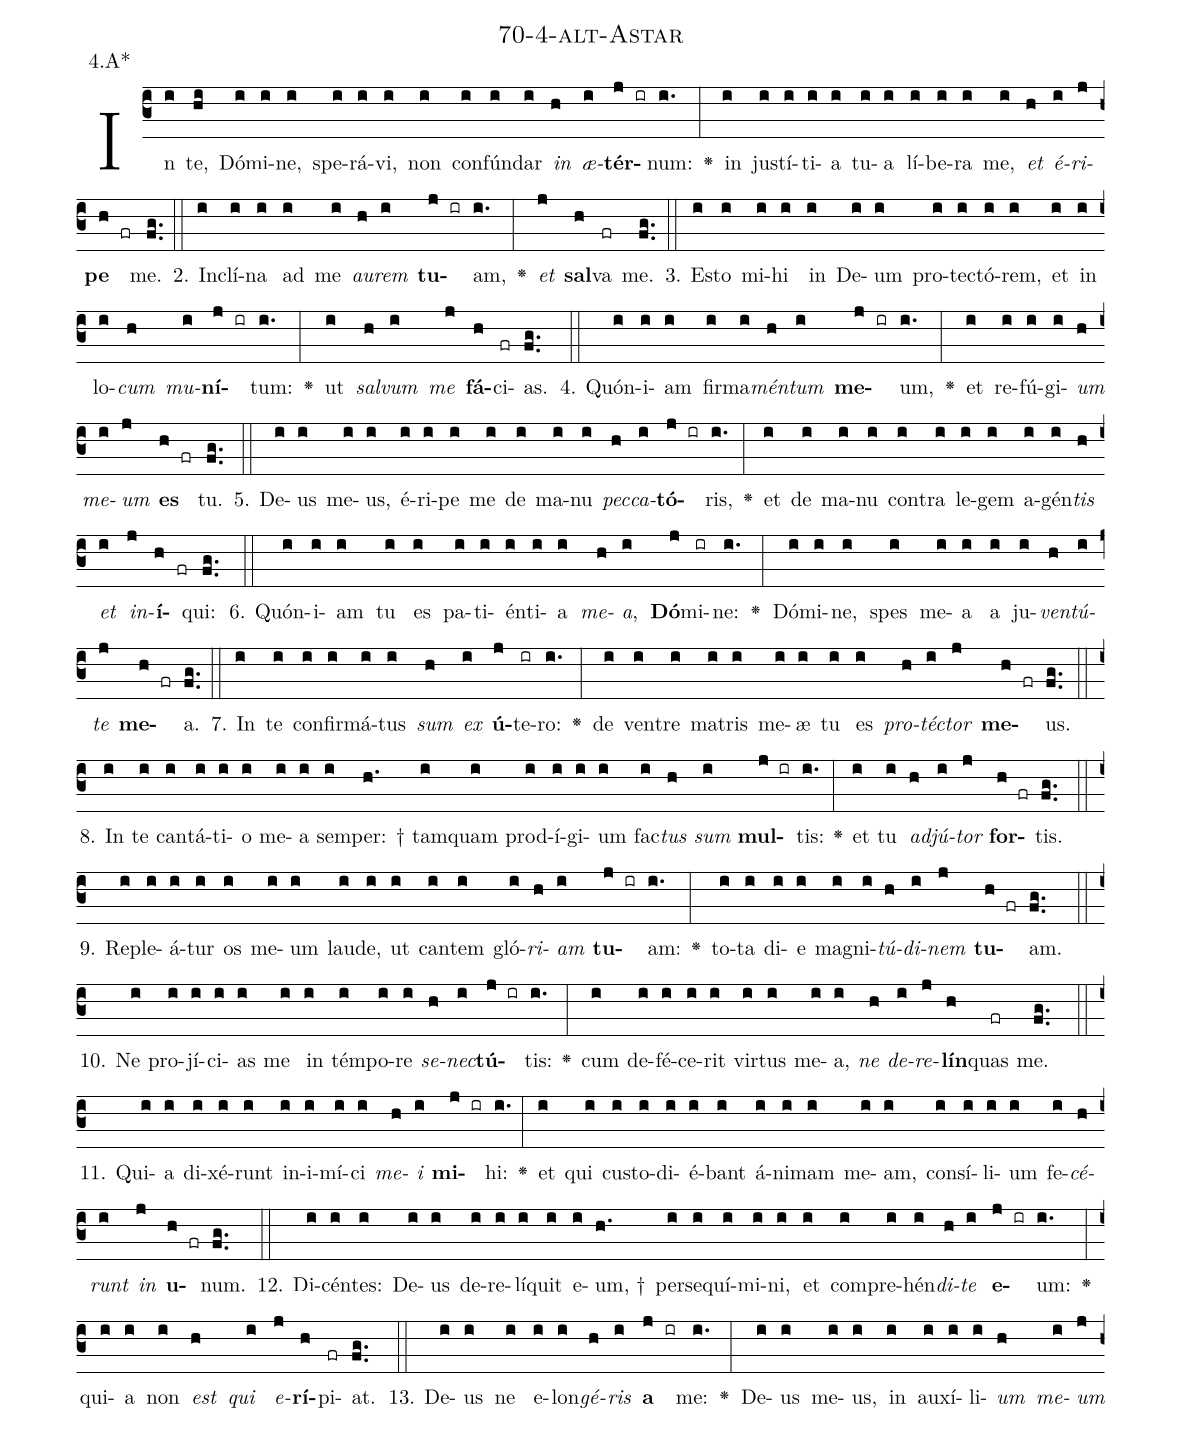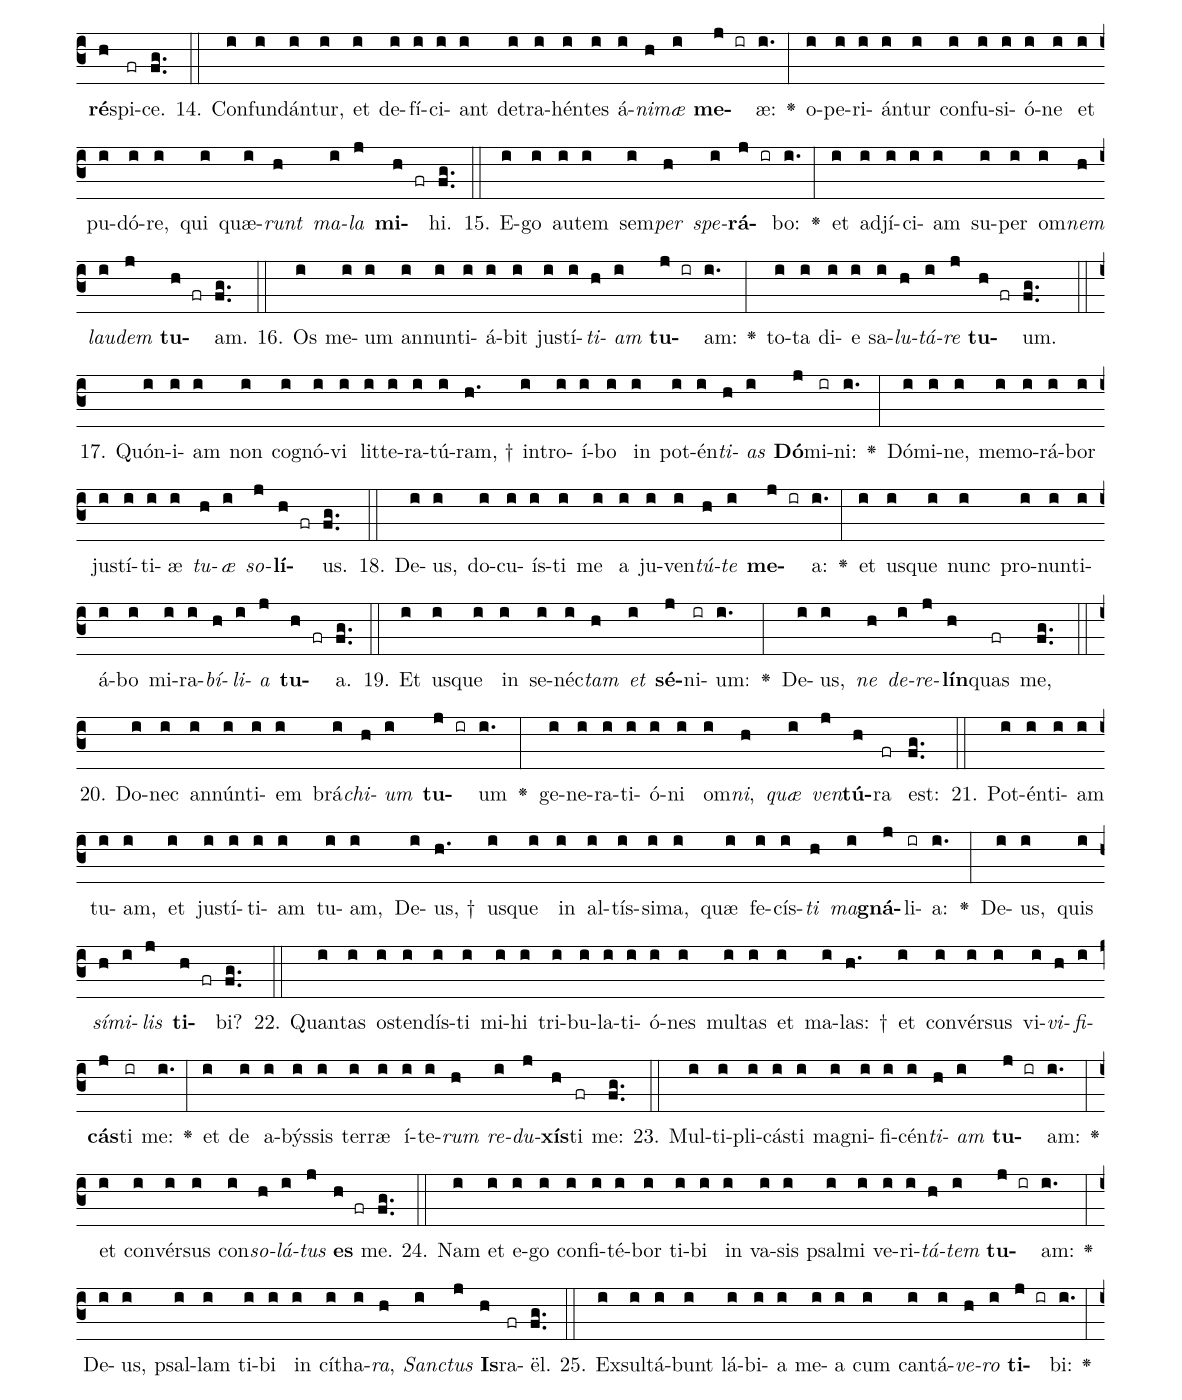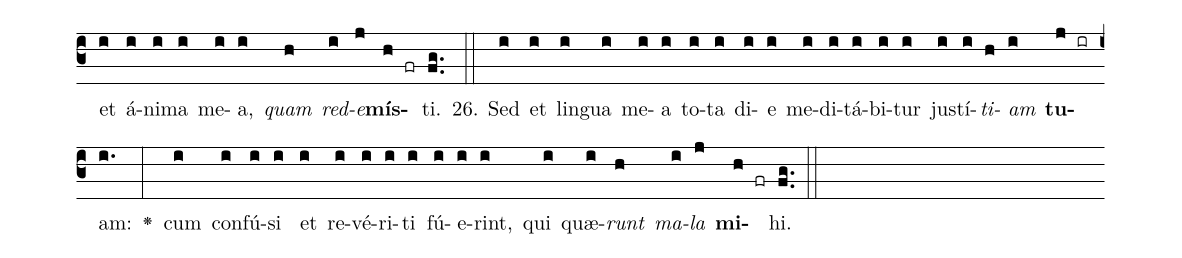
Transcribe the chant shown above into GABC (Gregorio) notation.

name: 70-4-alt-Astar;
annotation: 4.A*;
%%
(c3)In(i) te,(hi) Dó(i)mi(i)ne,(i) spe(i)rá(i)vi,(i) non(i) con(i)fún(i)dar(i) <i>in</i>(h) <i>æ</i>(i)<b>tér</b>(j ir)num:(i.) <v>\greheightstar</v>(:) in(i) jus(i)tí(i)ti(i)a(i) tu(i)a(i) lí(i)be(i)ra(i) me,(i) <i>et</i>(h) <i>é</i>(i)<i>ri</i>(j)<b>pe</b>(h fr) me.(fg..) (::)
2. In(i)clí(i)na(i) ad(i) me(i) <i>au</i>(h)<i>rem</i>(i) <b>tu</b>(j ir)am,(i.) <v>\greheightstar</v>(:) <i>et</i>(j) <b>sal</b>(h)va(fr) me.(fg..) (::)
3. Es(i)to(i) mi(i)hi(i) in(i) De(i)um(i) pro(i)tec(i)tó(i)rem,(i) et(i) in(i) lo(i)<i>cum</i>(h) <i>mu</i>(i)<b>ní</b>(j ir)tum:(i.) <v>\greheightstar</v>(:) ut(i) <i>sal</i>(h)<i>vum</i>(i) <i>me</i>(j) <b>fá</b>(h)ci(fr)as.(fg..) (::)
4. Quón(i)i(i)am(i) fir(i)ma(i)<i>mén</i>(h)<i>tum</i>(i) <b>me</b>(j ir)um,(i.) <v>\greheightstar</v>(:) et(i) re(i)fú(i)gi(i)<i>um</i>(h) <i>me</i>(i)<i>um</i>(j) <b>es</b>(h fr) tu.(fg..) (::)
5. De(i)us(i) me(i)us,(i) é(i)ri(i)pe(i) me(i) de(i) ma(i)nu(i) <i>pec</i>(h)<i>ca</i>(i)<b>tó</b>(j ir)ris,(i.) <v>\greheightstar</v>(:) et(i) de(i) ma(i)nu(i) con(i)tra(i) le(i)gem(i) a(i)gén(i)<i>tis</i>(h) <i>et</i>(i) <i>in</i>(j)<b>í</b>(h fr)qui:(fg..) (::)
6. Quón(i)i(i)am(i) tu(i) es(i) pa(i)ti(i)én(i)ti(i)a(i) <i>me</i>(h)<i>a</i>,(i) <b>Dó</b>(j)mi(ir)ne:(i.) <v>\greheightstar</v>(:) Dó(i)mi(i)ne,(i) spes(i) me(i)a(i) a(i) ju(i)<i>ven</i>(h)<i>tú</i>(i)<i>te</i>(j) <b>me</b>(h fr)a.(fg..) (::)
7. In(i) te(i) con(i)fir(i)má(i)tus(i) <i>sum</i>(h) <i>ex</i>(i) <b>ú</b>(j)te(ir)ro:(i.) <v>\greheightstar</v>(:) de(i) ven(i)tre(i) ma(i)tris(i) me(i)æ(i) tu(i) es(i) <i>pro</i>(h)<i>téc</i>(i)<i>tor</i>(j) <b>me</b>(h fr)us.(fg..) (::)
8. In(i) te(i) can(i)tá(i)ti(i)o(i) me(i)a(i) sem(i)per: †(h.) tam(i)quam(i) prod(i)í(i)gi(i)um(i) fac(i)<i>tus</i>(h) <i>sum</i>(i) <b>mul</b>(j ir)tis:(i.) <v>\greheightstar</v>(:) et(i) tu(i) <i>ad</i>(h)<i>jú</i>(i)<i>tor</i>(j) <b>for</b>(h fr)tis.(fg..) (::)
9. Re(i)ple(i)á(i)tur(i) os(i) me(i)um(i) lau(i)de,(i) ut(i) can(i)tem(i) gló(i)<i>ri</i>(h)<i>am</i>(i) <b>tu</b>(j ir)am:(i.) <v>\greheightstar</v>(:) to(i)ta(i) di(i)e(i) ma(i)gni(i)<i>tú</i>(h)<i>di</i>(i)<i>nem</i>(j) <b>tu</b>(h fr)am.(fg..) (::)
10. Ne(i) pro(i)jí(i)ci(i)as(i) me(i) in(i) tém(i)po(i)re(i) <i>se</i>(h)<i>nec</i>(i)<b>tú</b>(j ir)tis:(i.) <v>\greheightstar</v>(:) cum(i) de(i)fé(i)ce(i)rit(i) vir(i)tus(i) me(i)a,(i) <i>ne</i>(h) <i>de</i>(i)<i>re</i>(j)<b>lín</b>(h)quas(fr) me.(fg..) (::)
11. Qui(i)a(i) di(i)xé(i)runt(i) in(i)i(i)mí(i)ci(i) <i>me</i>(h)<i>i</i>(i) <b>mi</b>(j ir)hi:(i.) <v>\greheightstar</v>(:) et(i) qui(i) cus(i)to(i)di(i)é(i)bant(i) á(i)ni(i)mam(i) me(i)am,(i) con(i)sí(i)li(i)um(i) fe(i)<i>cé</i>(h)<i>runt</i>(i) <i>in</i>(j) <b>u</b>(h fr)num.(fg..) (::)
12. Di(i)cén(i)tes:(i) De(i)us(i) de(i)re(i)lí(i)quit(i) e(i)um, †(h.) per(i)se(i)quí(i)mi(i)ni,(i) et(i) com(i)pre(i)hén(i)<i>di</i>(h)<i>te</i>(i) <b>e</b>(j ir)um:(i.) <v>\greheightstar</v>(:) qui(i)a(i) non(i) <i>est</i>(h) <i>qui</i>(i) <i>e</i>(j)<b>rí</b>(h)pi(fr)at.(fg..) (::)
13. De(i)us(i) ne(i) e(i)lon(i)<i>gé</i>(h)<i>ris</i>(i) <b>a</b>(j ir) me:(i.) <v>\greheightstar</v>(:) De(i)us(i) me(i)us,(i) in(i) au(i)xí(i)li(i)<i>um</i>(h) <i>me</i>(i)<i>um</i>(j) <b>ré</b>(h)spi(fr)ce.(fg..) (::)
14. Con(i)fun(i)dán(i)tur,(i) et(i) de(i)fí(i)ci(i)ant(i) de(i)tra(i)hén(i)tes(i) á(i)<i>ni</i>(h)<i>mæ</i>(i) <b>me</b>(j ir)æ:(i.) <v>\greheightstar</v>(:) o(i)pe(i)ri(i)án(i)tur(i) con(i)fu(i)si(i)ó(i)ne(i) et(i) pu(i)dó(i)re,(i) qui(i) quæ(i)<i>runt</i>(h) <i>ma</i>(i)<i>la</i>(j) <b>mi</b>(h fr)hi.(fg..) (::)
15. E(i)go(i) au(i)tem(i) sem(i)<i>per</i>(h) <i>spe</i>(i)<b>rá</b>(j ir)bo:(i.) <v>\greheightstar</v>(:) et(i) ad(i)jí(i)ci(i)am(i) su(i)per(i) om(i)<i>nem</i>(h) <i>lau</i>(i)<i>dem</i>(j) <b>tu</b>(h fr)am.(fg..) (::)
16. Os(i) me(i)um(i) an(i)nun(i)ti(i)á(i)bit(i) jus(i)tí(i)<i>ti</i>(h)<i>am</i>(i) <b>tu</b>(j ir)am:(i.) <v>\greheightstar</v>(:) to(i)ta(i) di(i)e(i) sa(i)<i>lu</i>(h)<i>tá</i>(i)<i>re</i>(j) <b>tu</b>(h fr)um.(fg..) (::)
17. Quón(i)i(i)am(i) non(i) co(i)gnó(i)vi(i) lit(i)te(i)ra(i)tú(i)ram, †(h.) in(i)tro(i)í(i)bo(i) in(i) pot(i)én(i)<i>ti</i>(h)<i>as</i>(i) <b>Dó</b>(j)mi(ir)ni:(i.) <v>\greheightstar</v>(:) Dó(i)mi(i)ne,(i) me(i)mo(i)rá(i)bor(i) jus(i)tí(i)ti(i)æ(i) <i>tu</i>(h)<i>æ</i>(i) <i>so</i>(j)<b>lí</b>(h fr)us.(fg..) (::)
18. De(i)us,(i) do(i)cu(i)ís(i)ti(i) me(i) a(i) ju(i)ven(i)<i>tú</i>(h)<i>te</i>(i) <b>me</b>(j ir)a:(i.) <v>\greheightstar</v>(:) et(i) us(i)que(i) nunc(i) pro(i)nun(i)ti(i)á(i)bo(i) mi(i)ra(i)<i>bí</i>(h)<i>li</i>(i)<i>a</i>(j) <b>tu</b>(h fr)a.(fg..) (::)
19. Et(i) us(i)que(i) in(i) se(i)néc(i)<i>tam</i>(h) <i>et</i>(i) <b>sé</b>(j)ni(ir)um:(i.) <v>\greheightstar</v>(:) De(i)us,(i) <i>ne</i>(h) <i>de</i>(i)<i>re</i>(j)<b>lín</b>(h)quas(fr) me,(fg..) (::)
20. Do(i)nec(i) an(i)nún(i)ti(i)em(i) brá(i)<i>chi</i>(h)<i>um</i>(i) <b>tu</b>(j ir)um(i.) <v>\greheightstar</v>(:) ge(i)ne(i)ra(i)ti(i)ó(i)ni(i) om(i)<i>ni</i>,(h) <i>quæ</i>(i) <i>ven</i>(j)<b>tú</b>(h)ra(fr) est:(fg..) (::)
21. Pot(i)én(i)ti(i)am(i) tu(i)am,(i) et(i) jus(i)tí(i)ti(i)am(i) tu(i)am,(i) De(i)us, †(h.) us(i)que(i) in(i) al(i)tís(i)si(i)ma,(i) quæ(i) fe(i)cís(i)<i>ti</i>(h) <i>ma</i>(i)<b>gná</b>(j)li(ir)a:(i.) <v>\greheightstar</v>(:) De(i)us,(i) quis(i) <i>sí</i>(h)<i>mi</i>(i)<i>lis</i>(j) <b>ti</b>(h fr)bi?(fg..) (::)
22. Quan(i)tas(i) os(i)ten(i)dís(i)ti(i) mi(i)hi(i) tri(i)bu(i)la(i)ti(i)ó(i)nes(i) mul(i)tas(i) et(i) ma(i)las: †(h.) et(i) con(i)vér(i)sus(i) vi(i)<i>vi</i>(h)<i>fi</i>(i)<b>cás</b>(j)ti(ir) me:(i.) <v>\greheightstar</v>(:) et(i) de(i) a(i)býs(i)sis(i) ter(i)ræ(i) í(i)te(i)<i>rum</i>(h) <i>re</i>(i)<i>du</i>(j)<b>xís</b>(h)ti(fr) me:(fg..) (::)
23. Mul(i)ti(i)pli(i)cás(i)ti(i) ma(i)gni(i)fi(i)cén(i)<i>ti</i>(h)<i>am</i>(i) <b>tu</b>(j ir)am:(i.) <v>\greheightstar</v>(:) et(i) con(i)vér(i)sus(i) con(i)<i>so</i>(h)<i>lá</i>(i)<i>tus</i>(j) <b>es</b>(h fr) me.(fg..) (::)
24. Nam(i) et(i) e(i)go(i) con(i)fi(i)té(i)bor(i) ti(i)bi(i) in(i) va(i)sis(i) psal(i)mi(i) ve(i)ri(i)<i>tá</i>(h)<i>tem</i>(i) <b>tu</b>(j ir)am:(i.) <v>\greheightstar</v>(:) De(i)us,(i) psal(i)lam(i) ti(i)bi(i) in(i) cí(i)tha(i)<i>ra</i>,(h) <i>Sanc</i>(i)<i>tus</i>(j) <b>Is</b>(h)ra(fr)ël.(fg..) (::)
25. Ex(i)sul(i)tá(i)bunt(i) lá(i)bi(i)a(i) me(i)a(i) cum(i) can(i)tá(i)<i>ve</i>(h)<i>ro</i>(i) <b>ti</b>(j ir)bi:(i.) <v>\greheightstar</v>(:) et(i) á(i)ni(i)ma(i) me(i)a,(i) <i>quam</i>(h) <i>red</i>(i)<i>e</i>(j)<b>mís</b>(h fr)ti.(fg..) (::)
26. Sed(i) et(i) lin(i)gua(i) me(i)a(i) to(i)ta(i) di(i)e(i) me(i)di(i)tá(i)bi(i)tur(i) jus(i)tí(i)<i>ti</i>(h)<i>am</i>(i) <b>tu</b>(j ir)am:(i.) <v>\greheightstar</v>(:) cum(i) con(i)fú(i)si(i) et(i) re(i)vé(i)ri(i)ti(i) fú(i)e(i)rint,(i) qui(i) quæ(i)<i>runt</i>(h) <i>ma</i>(i)<i>la</i>(j) <b>mi</b>(h fr)hi.(fg..) (::)
